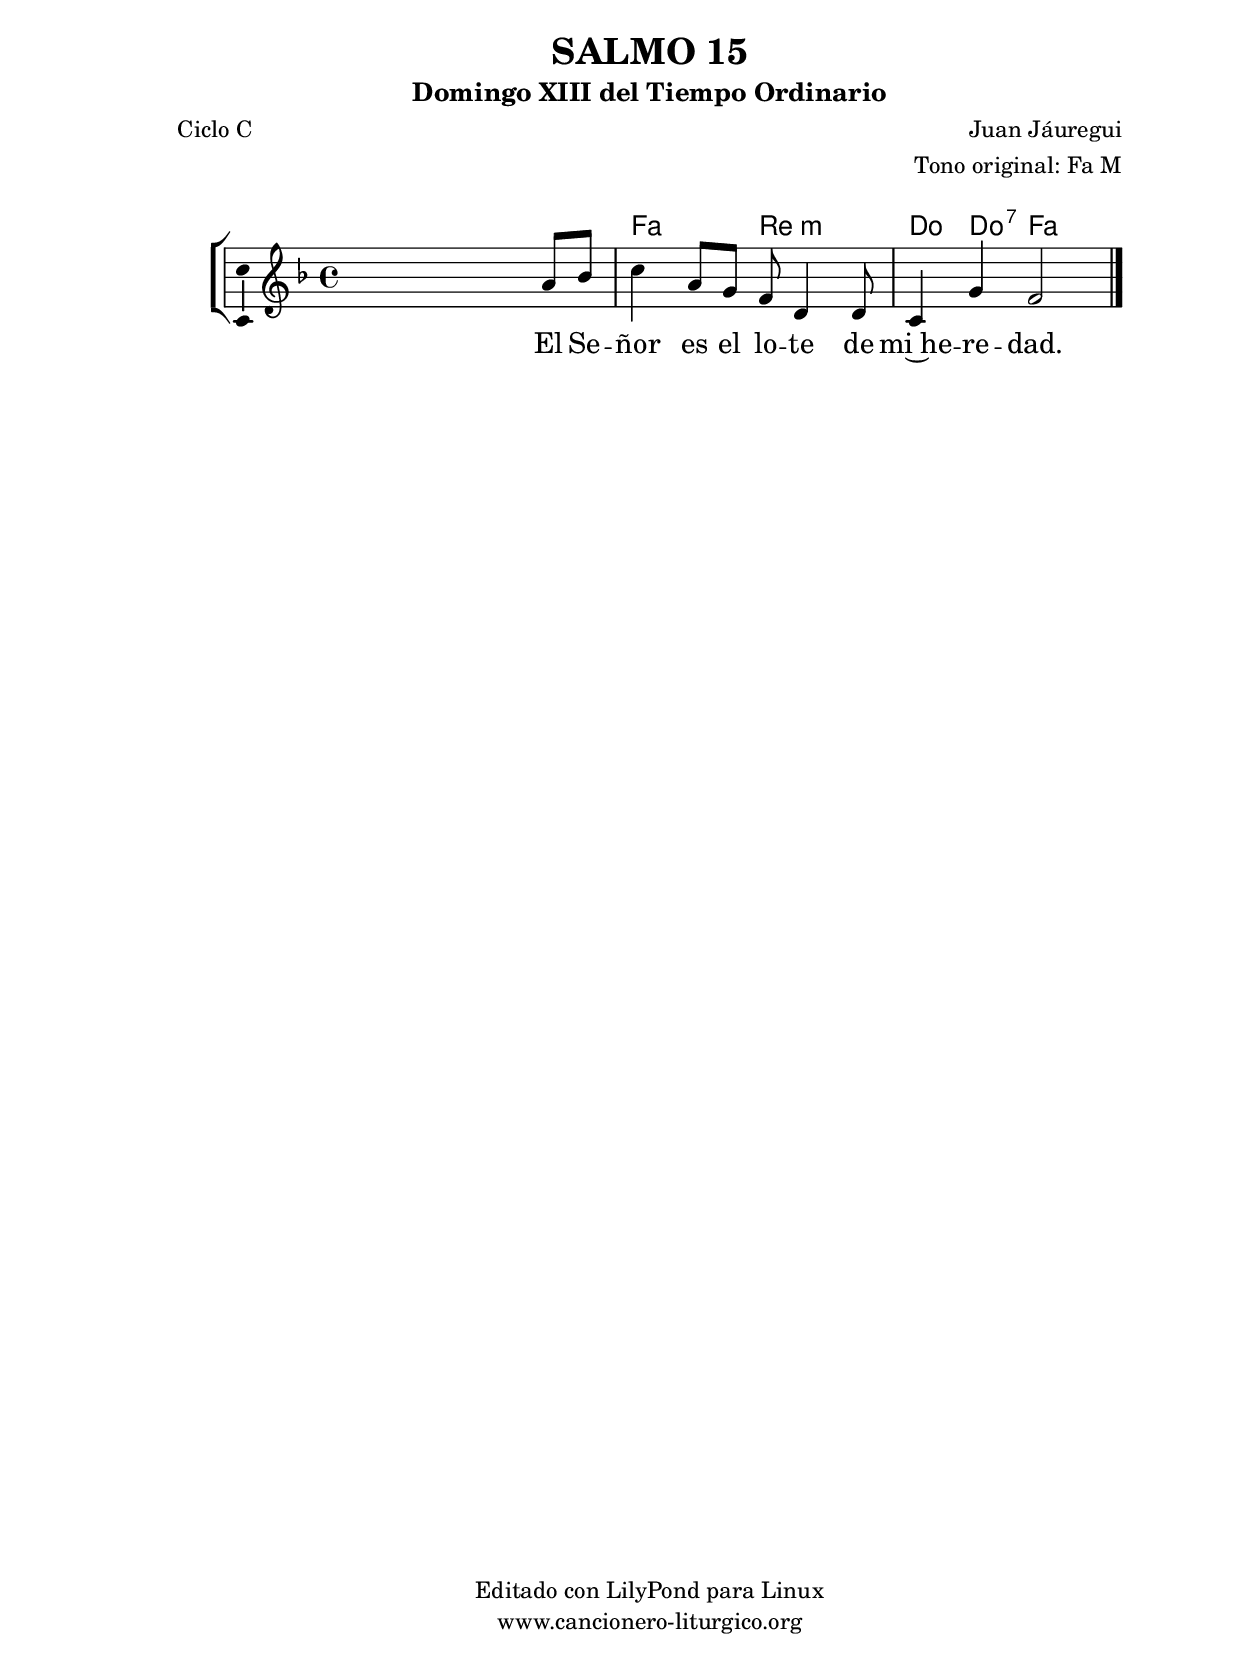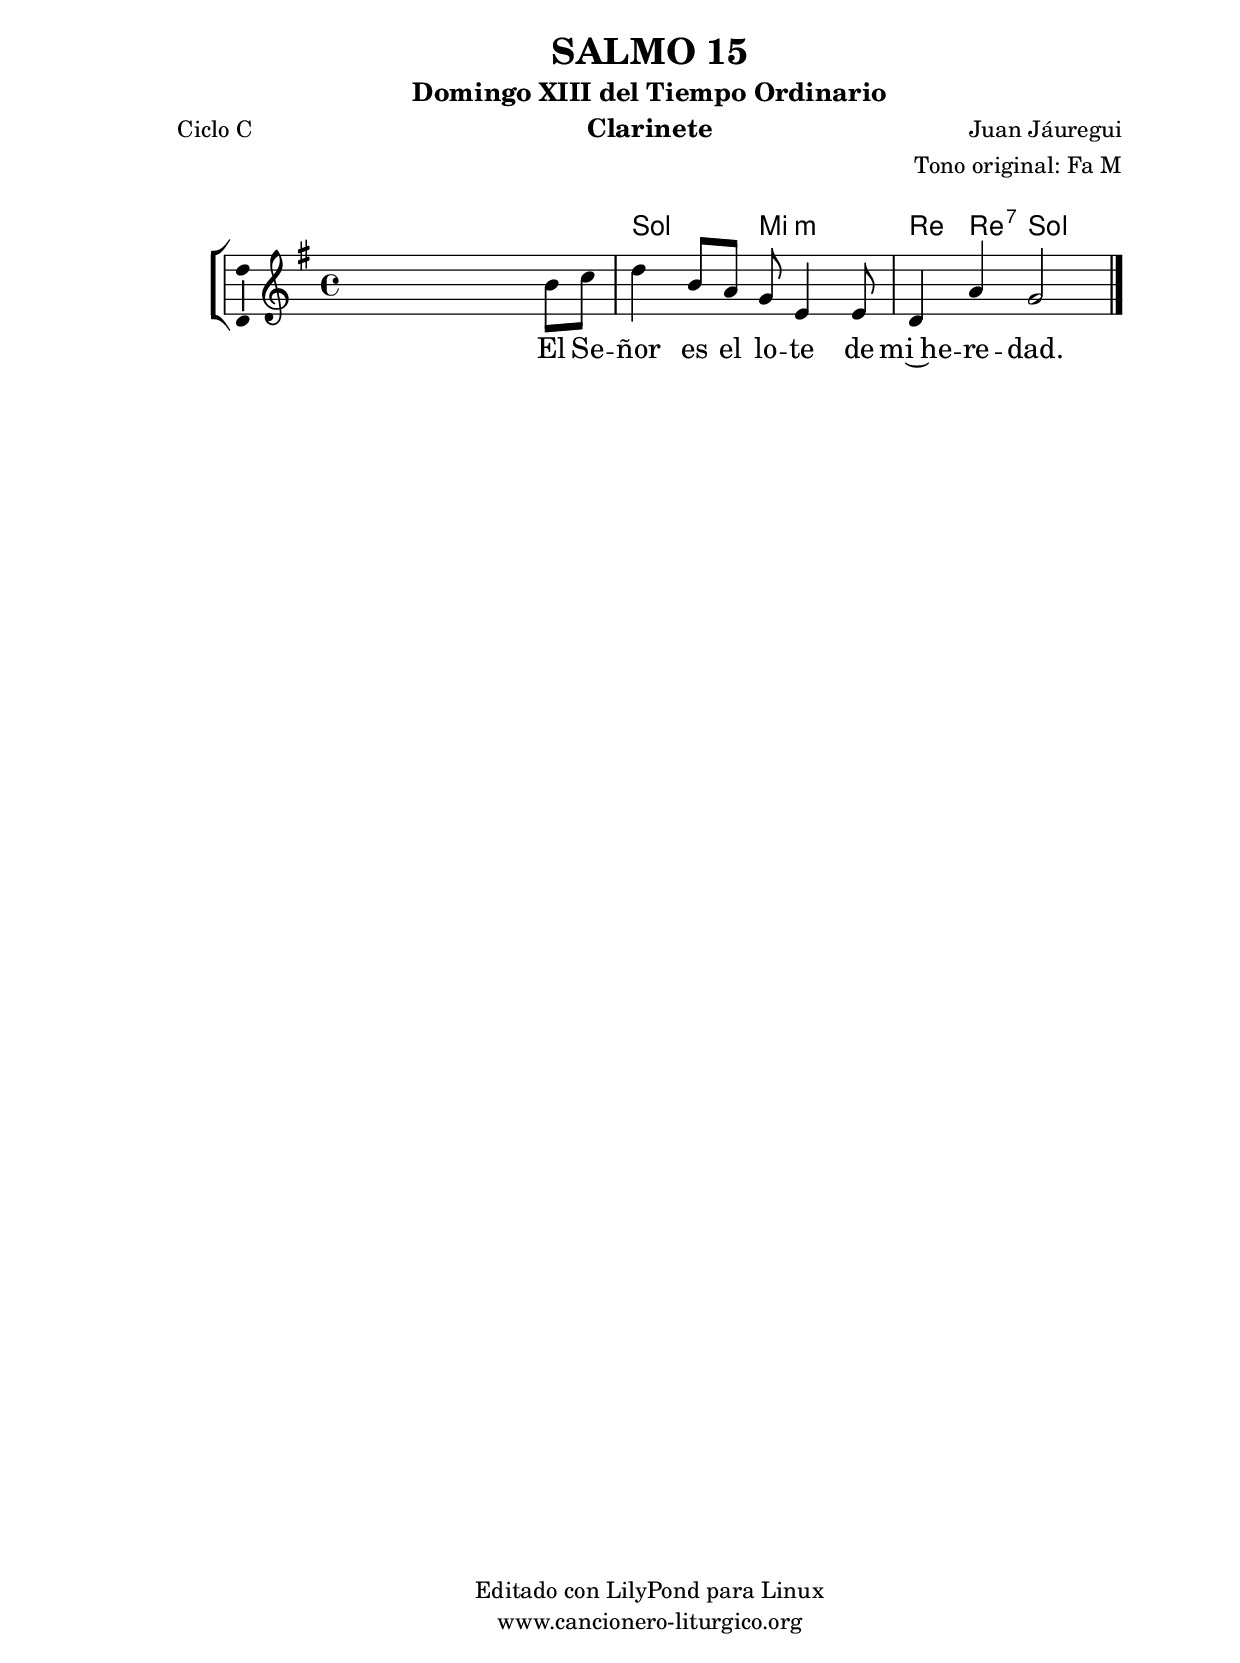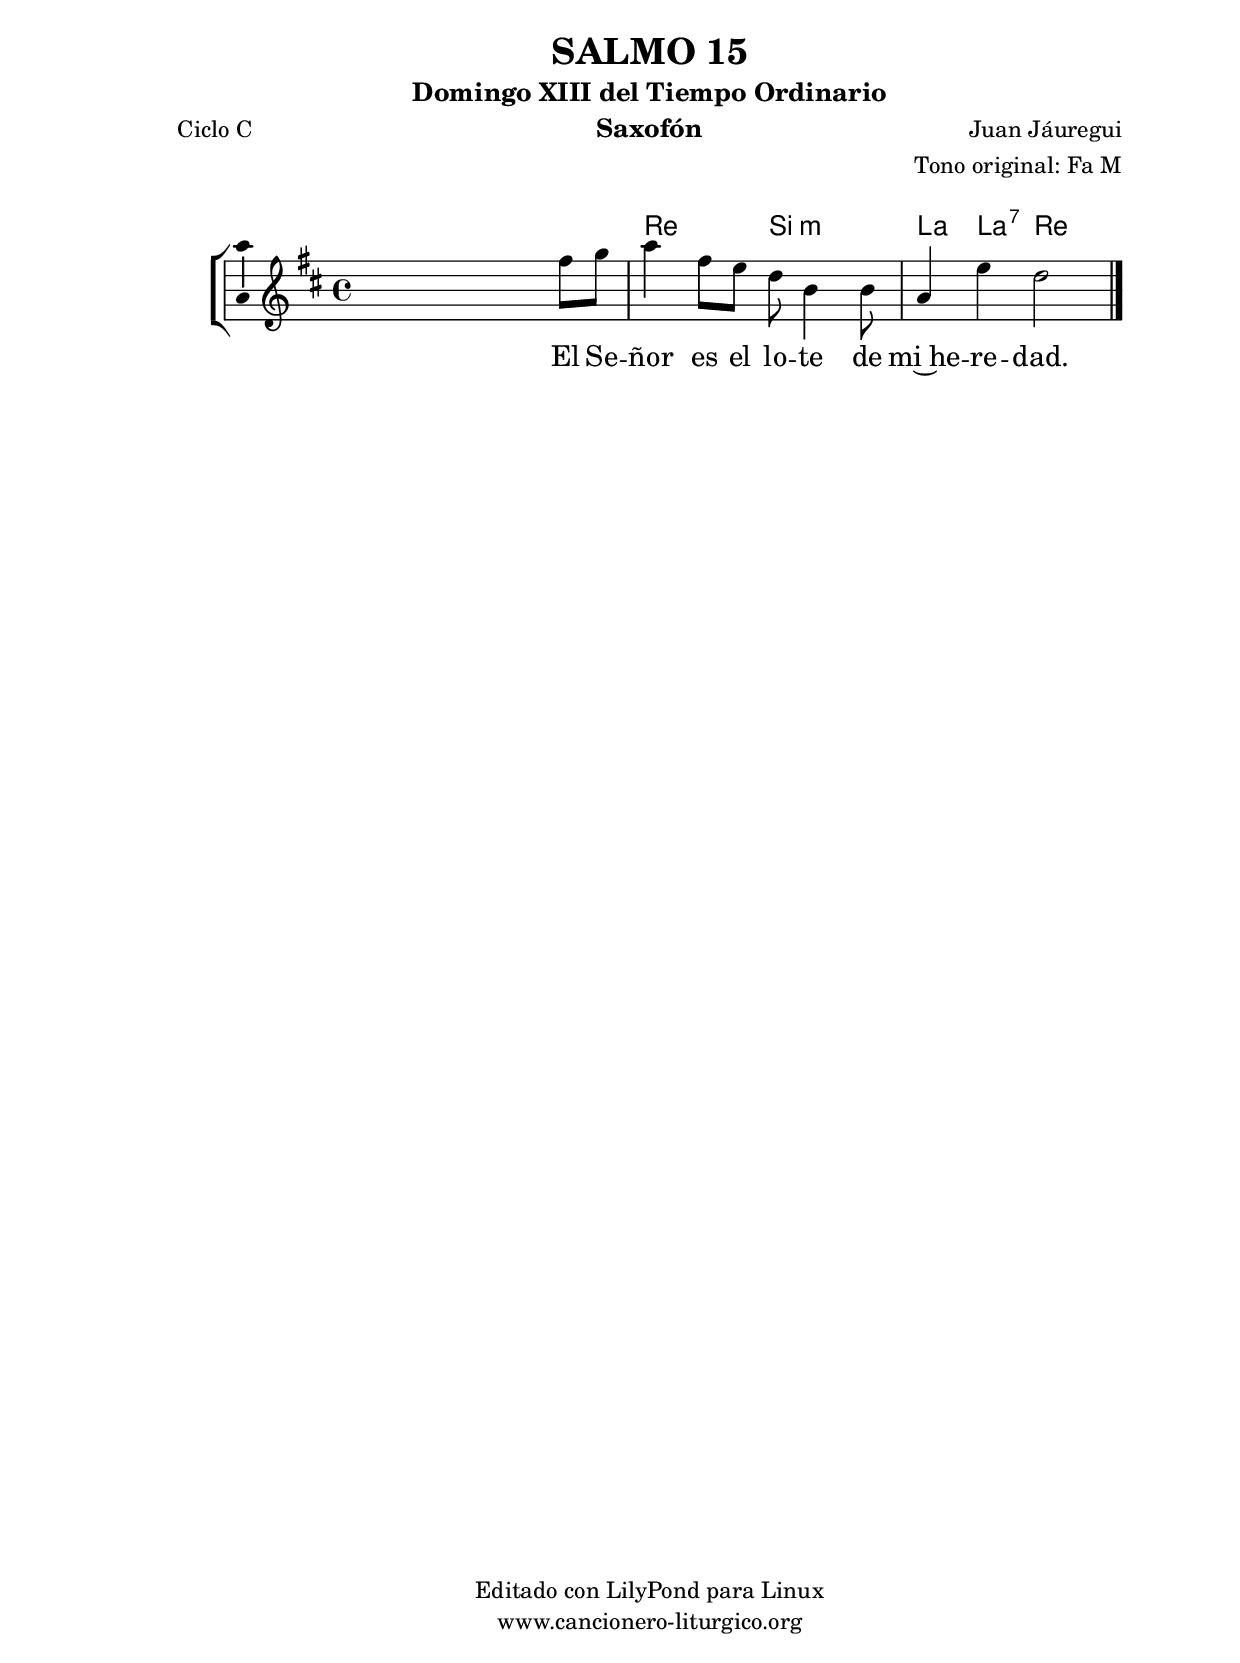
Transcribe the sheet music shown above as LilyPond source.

%
%para convertir .midi en .wav:
%timidity filename.midi -Ow -o finename.wav
%
%
%Para convertir de .wav a .mp3:
%lame -h -m j filename.wav
%
%
%para escuchar el midi:
%timidity nombrefichero.midi
%


%versión de lilypond para la que se ha escrito esta partitura:
\version "2.16.0"

	%Tamaño papel
	#(set-default-paper-size "a4")
	%Tamaño partitura
	#(set-global-staff-size 20)
	%No responde al pulsar sobre una nota
	#(ly:set-option 'point-and-click #f)

%parámetros del encabezamiento:
\header {
	title = "SALMO 15"
	subtitle = "Domingo XIII del Tiempo Ordinario"
	composer = "Juan Jáuregui"
	poet = "Ciclo C"
	meter = ""
	arranger = "Tono original: Fa M"
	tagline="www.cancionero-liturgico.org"
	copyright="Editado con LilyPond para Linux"
	tiempo = "Ordinario"
	usos = "Salmo"
	letra = "El Señor es el lote de mi heredad."
	}

%parámetros asociados al papel:
\paper  {
	oddHeaderMarkup = \markup {\fill-line { \on-the-fly #not-first-page \fromproperty #'header:title \on-the-fly #not-first-page \fromproperty #'header:composer }}
	evenHeaderMarkup = \markup {\fill-line { \fromproperty #'header:composer \fromproperty #'header:title }}
	#(set-paper-size "a4")
	print-page-number = ##f
	first-page-number = 1
	print-first-page-number = ##f
%	head-separation = 3.0 \cm
	top-margin = 2.0 \cm
	bottom-margin = 0.5\cm
%%%	bottom-margin = -1.0\cm
	left-margin = 3.0 \cm
	line-width = 16.0 \cm 
	indent = 8\mm
	interscoreline = 2.\mm
	between-system-space = 15\mm
%	para que las partituras no llenen la hoja:
	ragged-bottom = ##t
%	idem para la última hoja:
	ragged-last-bottom = ##f
%	para que las partituras llenen el ancho del papel:
	ragged-last = ##f
	after-title-space = 2.5 \cm
%page-count=1
%system-count=8

	%Flexible Vertical Spacing
%	markup-markup-spacing =
%	#'((basic-distance . 15) (minimum-distance . 15) (padding . 3))
	markup-system-spacing =
	#'((basic-distance . 15) (minimum-distance . 15) (padding . 3))
	system-system-spacing =
	#'((basic-distance . 15) (minimum-distance . 15) (padding . 3))
	score-system-spacing =
	#'((basic-distance . 15) (minimum-distance . 15) (padding . 5))
%	top-system-spacing = % header
%	#'((basic-distance . 8) (minimum-distance . 0) (padding . 3))
%	top-markup-spacing =
%	#'((basic-distance . 20) (minimum-distance . 20) (padding . 3))
	last-bottom-spacing = % footer
	#'((basic-distance . 5) (minimum-distance . 5) (padding . 3))
%	score-markup-spacing =
%	#'((basic-distance . 16) (minimum-distance . 13) (padding . 3))

	}


%parámetros que afectan a toda la partitura:
global =  {
	%clave de sol (G):
	\clef G
	%armadura:
%	\transpose f a
	\key f \major
	\tempo 4=90
	\set Score.tempoHideNote = ##t
	}


acordes = {
	\italianChords
	\chordmode {
%	\transpose f a
{

s1
f2 d:m c4 c:7 f2

	}
	}
}

melodia = 
%	\transpose f a
{
	\relative c''{
	\time 4/4

s2 s4 a8 bes
c4 a8 g f d4 d8
c4 g' f2

	\bar "|."
	}
	}


texto = \lyricmode {
El Se -- ñor es el lo -- te de mi~he -- re -- dad.
	}


acordesStaff = \context ChordNames = acordesStaff <<
	\set chordChanges = ##t
	\acordes
	>>


vozStaff = \context Voice = vozStaff
\with {\consists "Ambitus_engraver"}
<<
%	\set Staff.instrumentName = ""
%	\set Staff.shortInstrumentName = ""
%	\set Staff.midiInstrument = #"clarinet"
%	\set Staff.midiInstrument = #"cello"
%	\set Staff.midiInstrument = #"flute"
	\set Staff.midiInstrument = #"electric guitar (jazz)"
%	\set Staff.midiInstrument = #"english horn"
%	\set Staff.midiInstrument = #"violin"
%	\set Staff.midiInstrument = #"glockenspiel"
	\set Staff.midiMinimumVolume = #0.7
	\set Staff.midiMaximumVolume = #0.9
	\global
	\melodia
	>>


textoStaff = \context Lyrics = textoStaff <<
	\lyricsto vozStaff \texto
	>>

\book {
	\score {
		\context ChoirStaff {
			\override StaffGroup.SystemStartBracket #'collapse-height = #1
			\override Score.SystemStartBar #'collapse-height = #1
			<<
			\acordesStaff
			\vozStaff
			\textoStaff
			>>
			}
		\layout {
	    		\context {
				\Lyrics
				\override LyricText #'font-size = #2
				}
	   		 \context {
				\Score
				%fontSize = #3
				\override StaffSymbol #'staff-space = #(magstep +3)
				%\override Beam #'thickness = #0.55
				%\override SpacingSpanner #'spacing-increment = #1.0
				%\override Slur #'height-limit = #1.5
				}
			}
		}
	\score {
		\unfoldRepeats
		\context ChoirStaff {
			<<
			\acordesStaff
			\vozStaff
			>>
			}
		\midi {
	  		\context {
	  			\Score
				tempoWholesPerMinute = #(ly:make-moment 70 4)
				}
			}
		}
	}

%Partitura para clarinete
#(define output-suffix "C")
\book {
	\header{
		instrument = "Clarinete"
		}
	\score {
		\context ChoirStaff {
			\override StaffGroup.SystemStartBracket #'collapse-height = #1
			\override Score.SystemStartBar #'collapse-height = #1
\transpose c d
			<<
			\acordesStaff
			\vozStaff
			\textoStaff
			>>
			}
		\layout {
	    		\context {
				\Lyrics
				\override LyricText #'font-size = #2
				}
	   		 \context {
				\Score
				%fontSize = #3
				\override StaffSymbol #'staff-space = #(magstep +3)
				%\override Beam #'thickness = #0.55
				%\override SpacingSpanner #'spacing-increment = #1.0
				%\override Slur #'height-limit = #1.5
				}
			}
		}
	}

%Partitura para saxofón
#(define output-suffix "S")
\book {
	\header{
		instrument = "Saxofón"
		}
	\score {
		\context ChoirStaff {
			\override StaffGroup.SystemStartBracket #'collapse-height = #1
			\override Score.SystemStartBar #'collapse-height = #1
\transpose c a
			<<
			\acordesStaff
			\vozStaff
			\textoStaff
			>>
			}
		\layout {
	    		\context {
				\Lyrics
				\override LyricText #'font-size = #2
				}
	   		 \context {
				\Score
				%fontSize = #3
				\override StaffSymbol #'staff-space = #(magstep +3)
				%\override Beam #'thickness = #0.55
				%\override SpacingSpanner #'spacing-increment = #1.0
				%\override Slur #'height-limit = #1.5
				}
			}
		}
	}

